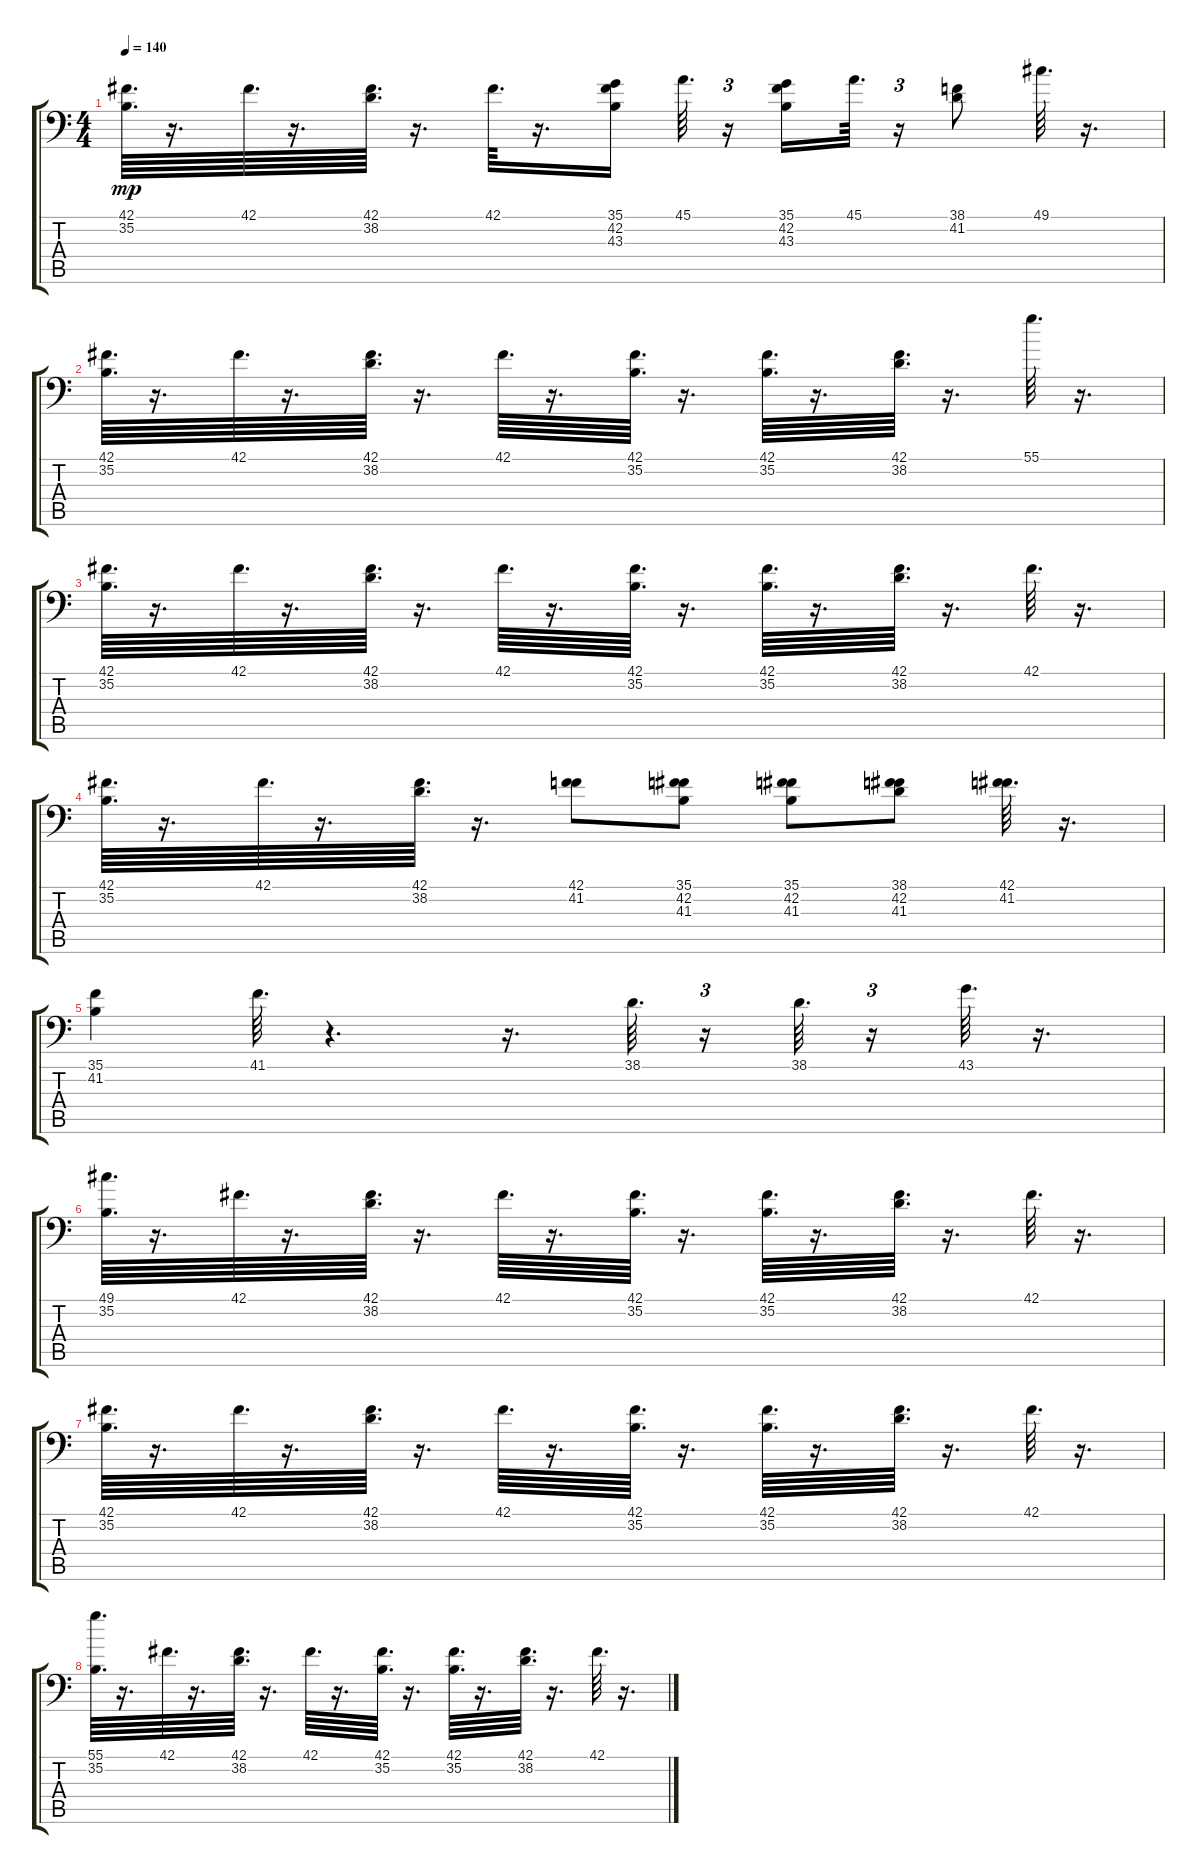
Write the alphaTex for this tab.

\track "" {instrument acousticgrandpiano}
\staff {score tabs}
\tuning (C-1 C-1 C-1 C-1 C-1 C-1) {hide}
\ts (4 4)
\tempo 140
\clef f4
\ks c
(42.1 35.2).64{d dy mp} r.16{d} 42.1.64{d} r.16{d} (42.1 38.2).64{d} r.16{d} 42.1.64{d} r.16{d} (35.1 42.2 43.3).16 45.1.64{d} r.16{tu (3 2)} (35.1 42.2 43.3).16 45.1.64{d} r.16{tu (3 2)} (38.1 41.2).8 49.1.64{d} r.16{d} |
(42.1 35.2).64{d} r.16{d} 42.1.64{d} r.16{d} (42.1 38.2).64{d} r.16{d} 42.1.64{d} r.16{d} (42.1 35.2).64{d} r.16{d} (42.1 35.2).64{d} r.16{d} (42.1 38.2).64{d} r.16{d} 55.1.64{d} r.16{d} |
(42.1 35.2).64{d} r.16{d} 42.1.64{d} r.16{d} (42.1 38.2).64{d} r.16{d} 42.1.64{d} r.16{d} (42.1 35.2).64{d} r.16{d} (42.1 35.2).64{d} r.16{d} (42.1 38.2).64{d} r.16{d} 42.1.64{d} r.16{d} |
(42.1 35.2).64{d} r.16{d} 42.1.64{d} r.16{d} (42.1 38.2).64{d} r.16{d} (42.1 41.2).8 (35.1 42.2 41.3).8 (35.1 42.2 41.3).8 (38.1 42.2 41.3).8 (42.1 41.2).64{d} r.16{d} |
(35.1 41.2).4 41.1.64{d} r.4{d} r.16{d} 38.1.64{d} r.16{tu (3 2)} 38.1.64{d} r.16{tu (3 2)} 43.1.64{d} r.16{d} |
(49.1 35.2).64{d} r.16{d} 42.1.64{d} r.16{d} (42.1 38.2).64{d} r.16{d} 42.1.64{d} r.16{d} (42.1 35.2).64{d} r.16{d} (42.1 35.2).64{d} r.16{d} (42.1 38.2).64{d} r.16{d} 42.1.64{d} r.16{d} |
(42.1 35.2).64{d} r.16{d} 42.1.64{d} r.16{d} (42.1 38.2).64{d} r.16{d} 42.1.64{d} r.16{d} (42.1 35.2).64{d} r.16{d} (42.1 35.2).64{d} r.16{d} (42.1 38.2).64{d} r.16{d} 42.1.64{d} r.16{d} |
(55.1 35.2).64{d} r.16{d} 42.1.64{d} r.16{d} (42.1 38.2).64{d} r.16{d} 42.1.64{d} r.16{d} (42.1 35.2).64{d} r.16{d} (42.1 35.2).64{d} r.16{d} (42.1 38.2).64{d} r.16{d} 42.1.64{d} r.16{d}
